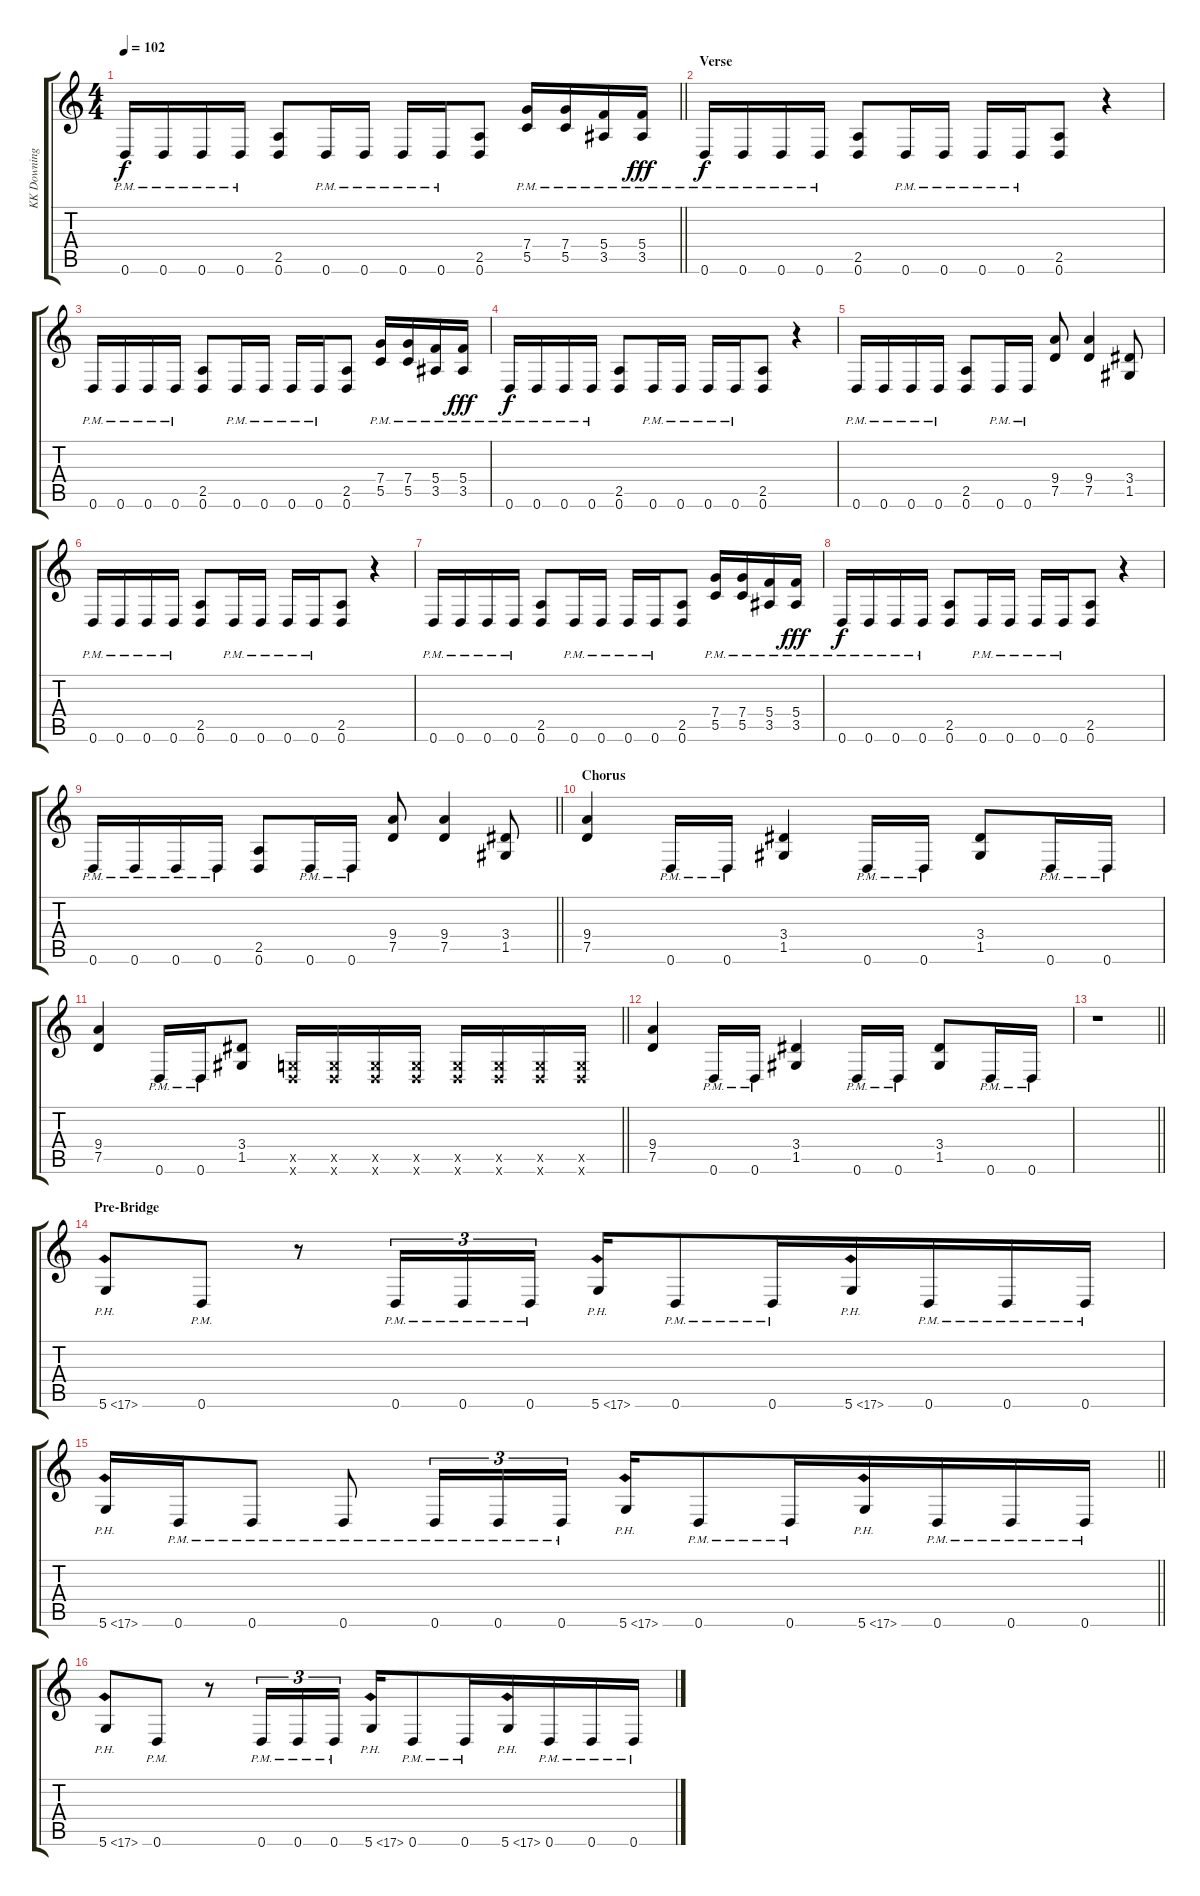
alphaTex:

\track ("KK Downing" "KK Downing") {instrument distortionguitar}
\staff {score tabs}
\tuning (D4 A3 F3 C3 G2 D2) {hide}
\ts (4 4)
\tempo 102
\clef g2
\barLineRight lightlight
\ks c
0.6{pm}.16{dy f} 0.6{pm}.16 0.6{pm}.16 0.6{pm}.16 (2.5 0.6).8 0.6{pm}.16 0.6{pm}.16 0.6{pm}.16 0.6{pm}.16 (2.5 0.6).8 (7.4{pm} 5.5{pm}).16 (7.4{pm} 5.5{pm}).16 (5.4{pm} 3.5{pm}).16 (5.4{pm} 3.5{pm}).16{dy fff} |
\section ("" "Verse")
0.6{pm}.16{dy f} 0.6{pm}.16 0.6{pm}.16 0.6{pm}.16 (2.5 0.6).8 0.6{pm}.16 0.6{pm}.16 0.6{pm}.16 0.6{pm}.16 (2.5 0.6).8 r.4 |
0.6{pm}.16 0.6{pm}.16 0.6{pm}.16 0.6{pm}.16 (2.5 0.6).8 0.6{pm}.16 0.6{pm}.16 0.6{pm}.16 0.6{pm}.16 (2.5 0.6).8 (7.4{pm} 5.5{pm}).16 (7.4{pm} 5.5{pm}).16 (5.4{pm} 3.5{pm}).16 (5.4{pm} 3.5{pm}).16{dy fff} |
0.6{pm}.16{dy f} 0.6{pm}.16 0.6{pm}.16 0.6{pm}.16 (2.5 0.6).8 0.6{pm}.16 0.6{pm}.16 0.6{pm}.16 0.6{pm}.16 (2.5 0.6).8 r.4 |
0.6{pm}.16 0.6{pm}.16 0.6{pm}.16 0.6{pm}.16 (2.5 0.6).8 0.6{pm}.16 0.6{pm}.16 (9.4 7.5).8 (9.4 7.5).4 (3.4 1.5).8 |
0.6{pm}.16 0.6{pm}.16 0.6{pm}.16 0.6{pm}.16 (2.5 0.6).8 0.6{pm}.16 0.6{pm}.16 0.6{pm}.16 0.6{pm}.16 (2.5 0.6).8 r.4 |
0.6{pm}.16 0.6{pm}.16 0.6{pm}.16 0.6{pm}.16 (2.5 0.6).8 0.6{pm}.16 0.6{pm}.16 0.6{pm}.16 0.6{pm}.16 (2.5 0.6).8 (7.4{pm} 5.5{pm}).16 (7.4{pm} 5.5{pm}).16 (5.4{pm} 3.5{pm}).16 (5.4{pm} 3.5{pm}).16{dy fff} |
0.6{pm}.16{dy f} 0.6{pm}.16 0.6{pm}.16 0.6{pm}.16 (2.5 0.6).8 0.6{pm}.16 0.6{pm}.16 0.6{pm}.16 0.6{pm}.16 (2.5 0.6).8 r.4 |
\barLineRight lightlight
0.6{pm}.16 0.6{pm}.16 0.6{pm}.16 0.6{pm}.16 (2.5 0.6).8 0.6{pm}.16 0.6{pm}.16 (9.4 7.5).8 (9.4 7.5).4 (3.4 1.5).8 |
\section ("" "Chorus")
(9.4 7.5).4 0.6{pm}.16 0.6{pm}.16 (3.4 1.5).4 0.6{pm}.16 0.6{pm}.16 (3.4 1.5).8 0.6{pm}.16 0.6{pm}.16 |
\barLineRight lightlight
(9.4 7.5).4 0.6{pm}.16 0.6{pm}.16 (3.4 1.5).8 (0.5{x} 0.6{x}).16 (0.5{x} 0.6{x}).16 (0.5{x} 0.6{x}).16 (0.5{x} 0.6{x}).16 (0.5{x} 0.6{x}).16 (0.5{x} 0.6{x}).16 (0.5{x} 0.6{x}).16 (0.5{x} 0.6{x}).16 |
(9.4 7.5).4 0.6{pm}.16 0.6{pm}.16 (3.4 1.5).4 0.6{pm}.16 0.6{pm}.16 (3.4 1.5).8 0.6{pm}.16 0.6{pm}.16 |
\barLineRight lightlight
r.1 |
\section ("" "Pre-Bridge")
5.6{ph 12}.8 0.6{pm}.8 r.8 0.6{pm}.16{tu (3 2)} 0.6{pm}.16{tu (3 2)} 0.6{pm}.16{tu (3 2) beam splitsecondary} 5.6{ph 12}.16 0.6{pm}.8 0.6{pm}.16{beam merge} 5.6{ph 12}.16 0.6{pm}.16 0.6{pm}.16 0.6{pm}.16 |
\barLineRight lightlight
5.6{ph 12}.16 0.6{pm}.16 0.6{pm}.8 0.6{pm}.8 0.6{pm}.16{tu (3 2)} 0.6{pm}.16{tu (3 2)} 0.6{pm}.16{tu (3 2) beam splitsecondary} 5.6{ph 12}.16 0.6{pm}.8 0.6{pm}.16{beam merge} 5.6{ph 12}.16 0.6{pm}.16 0.6{pm}.16 0.6{pm}.16 |
5.6{ph 12}.8 0.6{pm}.8 r.8 0.6{pm}.16{tu (3 2)} 0.6{pm}.16{tu (3 2)} 0.6{pm}.16{tu (3 2) beam splitsecondary} 5.6{ph 12}.16 0.6{pm}.8 0.6{pm}.16{beam merge} 5.6{ph 12}.16 0.6{pm}.16 0.6{pm}.16 0.6{pm}.16
